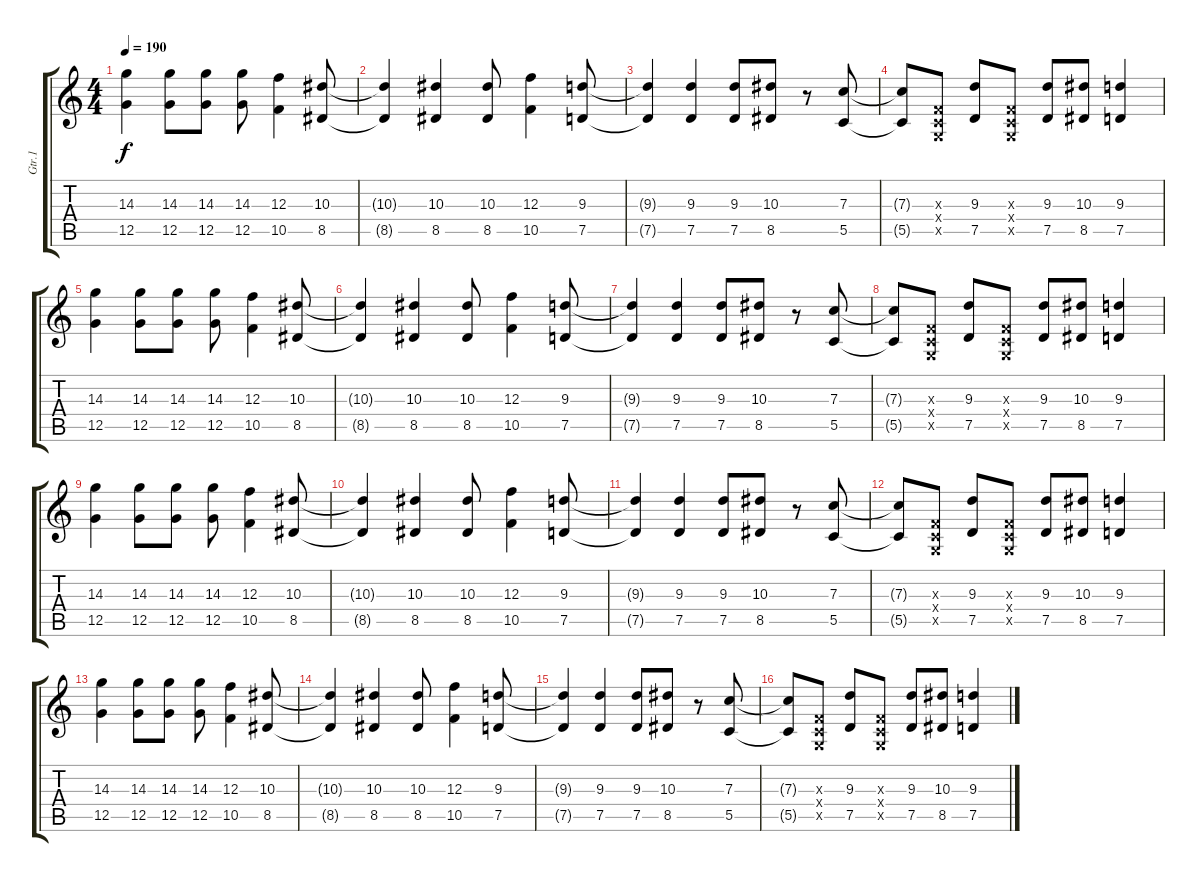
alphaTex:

\track ("Gtr.1" "Gtr.1") {instrument distortionguitar}
\staff {score tabs}
\tuning (D4 A3 F3 C3 G2 C2) {hide}
\ts (4 4)
\tempo 190
\clef g2
\ks c
(14.3 12.5).4{dy f} (14.3 12.5).8 (14.3 12.5).8 (14.3 12.5).8 (12.3 10.5).4 (10.3 8.5).8 |
(10.3{t} 8.5{t}).4 (10.3 8.5).4 (10.3 8.5).8 (12.3 10.5).4 (9.3 7.5).8 |
(9.3{t} 7.5{t}).4 (9.3 7.5).4 (9.3 7.5).8 (10.3 8.5).8 r.8 (7.3 5.5).8 |
(7.3{t} 5.5{t}).8 (0.3{x} 0.4{x} 0.5{x}).8 (9.3 7.5).8 (0.3{x} 0.4{x} 0.5{x}).8 (9.3 7.5).8 (10.3 8.5).8 (9.3 7.5).4 |
(14.3 12.5).4 (14.3 12.5).8 (14.3 12.5).8 (14.3 12.5).8 (12.3 10.5).4 (10.3 8.5).8 |
(10.3{t} 8.5{t}).4 (10.3 8.5).4 (10.3 8.5).8 (12.3 10.5).4 (9.3 7.5).8 |
(9.3{t} 7.5{t}).4 (9.3 7.5).4 (9.3 7.5).8 (10.3 8.5).8 r.8 (7.3 5.5).8 |
(7.3{t} 5.5{t}).8 (0.3{x} 0.4{x} 0.5{x}).8 (9.3 7.5).8 (0.3{x} 0.4{x} 0.5{x}).8 (9.3 7.5).8 (10.3 8.5).8 (9.3 7.5).4 |
(14.3 12.5).4 (14.3 12.5).8 (14.3 12.5).8 (14.3 12.5).8 (12.3 10.5).4 (10.3 8.5).8 |
(10.3{t} 8.5{t}).4 (10.3 8.5).4 (10.3 8.5).8 (12.3 10.5).4 (9.3 7.5).8 |
(9.3{t} 7.5{t}).4 (9.3 7.5).4 (9.3 7.5).8 (10.3 8.5).8 r.8 (7.3 5.5).8 |
(7.3{t} 5.5{t}).8 (0.3{x} 0.4{x} 0.5{x}).8 (9.3 7.5).8 (0.3{x} 0.4{x} 0.5{x}).8 (9.3 7.5).8 (10.3 8.5).8 (9.3 7.5).4 |
(14.3 12.5).4 (14.3 12.5).8 (14.3 12.5).8 (14.3 12.5).8 (12.3 10.5).4 (10.3 8.5).8 |
(10.3{t} 8.5{t}).4 (10.3 8.5).4 (10.3 8.5).8 (12.3 10.5).4 (9.3 7.5).8 |
(9.3{t} 7.5{t}).4 (9.3 7.5).4 (9.3 7.5).8 (10.3 8.5).8 r.8 (7.3 5.5).8 |
(7.3{t} 5.5{t}).8 (0.3{x} 0.4{x} 0.5{x}).8 (9.3 7.5).8 (0.3{x} 0.4{x} 0.5{x}).8 (9.3 7.5).8 (10.3 8.5).8 (9.3 7.5).4
